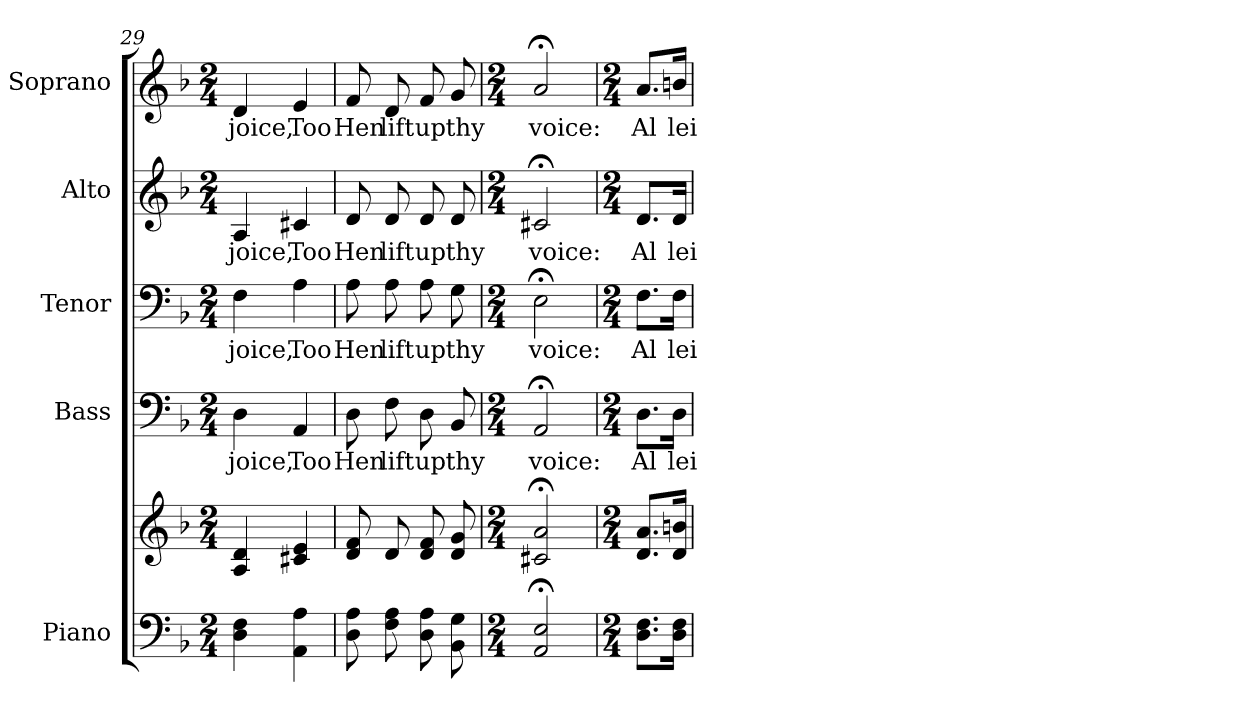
**kern	**kern	**kern	**text	**kern	**text	**kern	**text	**kern	**text
*part5	*part5	*part4	*part4	*part3	*part3	*part2	*part2	*part1	*part1
*staff6	*staff5	*staff4	*staff4	*staff3	*staff3	*staff2	*staff2	*staff1	*staff1
*I"Piano	*	*I"Bass	*	*I"Tenor	*	*I"Alto	*	*I"Soprano	*
*I'Pno.	*	*I'B.	*	*I'T.	*	*I'A.	*	*I'S.	*
!!LO:PB:g=z
*clefF4	*clefG2	*clefF4	*	*clefF4	*	*clefG2	*	*clefG2	*
*k[b-]	*k[b-]	*k[b-]	*	*k[b-]	*	*k[b-]	*	*k[b-]	*
*F:	*F:	*F:	*	*F:	*	*F:	*	*F:	*
*M2/4	*M2/4	*M2/4	*	*M2/4	*	*M2/4	*	*M2/4	*
=29	=29	=29	=29	=29	=29	=29	=29	=29	=29
!	!	!	!LO:LY:b:color=#000000	!	!	!	!	!	!
!	!	!	!	!	!LO:LY:b:color=#000000	!	!	!	!
!	!	!	!	!	!	!	!LO:LY:b:color=#000000	!	!
!	!	!	!	!	!	!	!	!	!LO:LY:b:color=#000000
4Di\ 4Fi	4Ai/ 4di	4Di\	joice,	4Fi\	joice,	4Ai/	joice,	4di/	joice,
!	!	!	!LO:LY:b:color=#000000	!	!	!	!	!	!
!	!	!	!	!	!LO:LY:b:color=#000000	!	!	!	!
!	!	!	!	!	!	!	!LO:LY:b:color=#000000	!	!
!	!	!	!	!	!	!	!	!	!LO:LY:b:color=#000000
4AAi\ 4Ai	4c#Xi/ 4ei	4AAi/	Too	4Ai\	Too	4c#Xi/	Too	4ei/	Too
=30	=30	=30	=30	=30	=30	=30	=30	=30	=30
!	!	!	!LO:LY:b:color=#000000	!	!	!	!	!	!
!	!	!	!	!	!LO:LY:b:color=#000000	!	!	!	!
!	!	!	!	!	!	!	!LO:LY:b:color=#000000	!	!
!	!	!	!	!	!	!	!	!	!LO:LY:b:color=#000000
8Di\ 8Ai	8di/ 8fi	8Di\	Hen	8Ai\	Hen	8di/	Hen	8fi/	Hen
!	!	!	!LO:LY:b:color=#000000	!	!	!	!	!	!
!	!	!	!	!	!LO:LY:b:color=#000000	!	!	!	!
!	!	!	!	!	!	!	!LO:LY:b:color=#000000	!	!
!	!	!	!	!	!	!	!	!	!LO:LY:b:color=#000000
8Fi\ 8Ai	8di/	8Fi\	lift	8Ai\	lift	8di/	lift	8di/	lift
!	!	!	!LO:LY:b:color=#000000	!	!	!	!	!	!
!	!	!	!	!	!LO:LY:b:color=#000000	!	!	!	!
!	!	!	!	!	!	!	!LO:LY:b:color=#000000	!	!
!	!	!	!	!	!	!	!	!	!LO:LY:b:color=#000000
8Di\ 8Ai	8di/ 8fi	8Di\	up	8Ai\	up	8di/	up	8fi/	up
!	!	!	!LO:LY:b:color=#000000	!	!	!	!	!	!
!	!	!	!	!	!LO:LY:b:color=#000000	!	!	!	!
!	!	!	!	!	!	!	!LO:LY:b:color=#000000	!	!
!	!	!	!	!	!	!	!	!	!LO:LY:b:color=#000000
8BB-i\ 8Gi	8di/ 8gi	8BB-i/	thy	8Gi\	thy	8di/	thy	8gi/	thy
=31	=31	=31	=31	=31	=31	=31	=31	=31	=31
*M2/4	*M2/4	*M2/4	*	*M2/4	*	*M2/4	*	*M2/4	*
!	!	!	!LO:LY:b:color=#000000	!	!	!	!	!	!
!	!	!	!	!	!LO:LY:b:color=#000000	!	!	!	!
!	!	!	!	!	!	!	!LO:LY:b:color=#000000	!	!
!	!	!	!	!	!	!	!	!	!LO:LY:b:color=#000000
2AAi/; 2Ei;	2c#Xi/; 2ai;	2AA;i/	voice:	2E;i\	voice:	2c#X;i/	voice:	2a;i/	voice:
!!LO:PB:g=z
=32	=32	=32	=32	=32	=32	=32	=32	=32	=32
*M2/4	*M2/4	*M2/4	*	*M2/4	*	*M2/4	*	*M2/4	*
!	!	!	!LO:LY:b:color=#000000	!	!	!	!	!	!
!	!	!	!	!	!LO:LY:b:color=#000000	!	!	!	!
!	!	!	!	!	!	!	!LO:LY:b:color=#000000	!	!
!	!	!	!	!	!	!	!	!	!LO:LY:b:color=#000000
8.Di\ 8.FiL	8.di/ 8.aiL	8.Di\L	Al	8.Fi\L	Al	8.di/L	Al	8.ai/L	Al
!	!	!	!LO:LY:b:color=#000000	!	!	!	!	!	!
!	!	!	!	!	!LO:LY:b:color=#000000	!	!	!	!
!	!	!	!	!	!	!	!LO:LY:b:color=#000000	!	!
!	!	!	!	!	!	!	!	!	!LO:LY:b:color=#000000
16Di\ 16FiJk	16di/ 16bniJk	16Di\Jk	lei	16Fi\Jk	lei	16di/Jk	lei	16bni/Jk	lei
=	=	=	=	=	=	=	=	=	=
*-	*-	*-	*-	*-	*-	*-	*-	*-	*-
